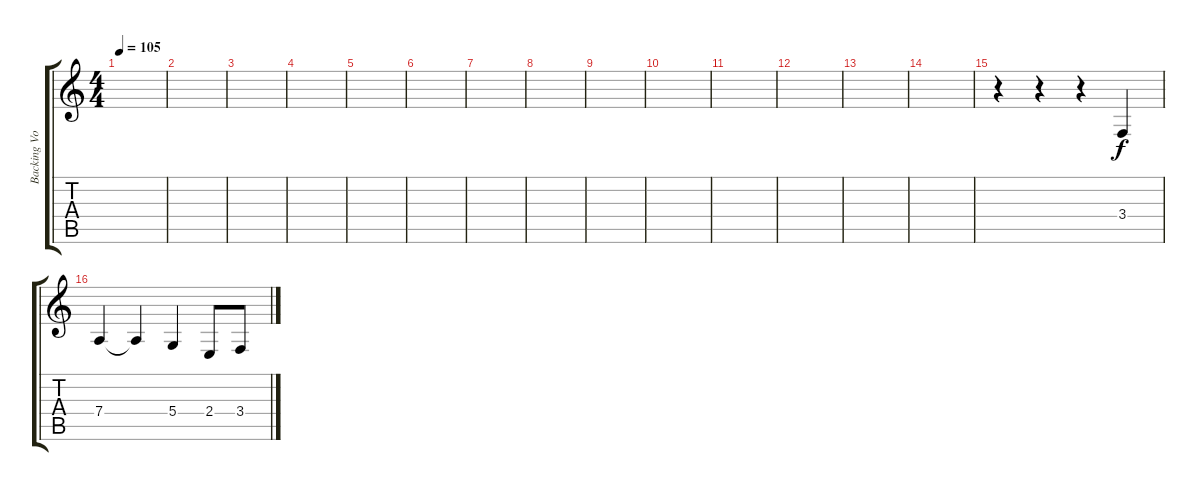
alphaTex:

\track ("Backing Vocals" "Backing Vo") {instrument tenorsax}
\staff {score tabs}
\tuning (E4 B3 G3 D3 A2 E2) {hide}
\ts (4 4)
\tempo 105
\clef g2
\ks c
|
|
|
|
|
|
|
|
|
|
|
|
|
|
r.4 r.4 r.4 3.4.4 |
7.4.4 7.4{t}.4 5.4.4 2.4.8 3.4.8
